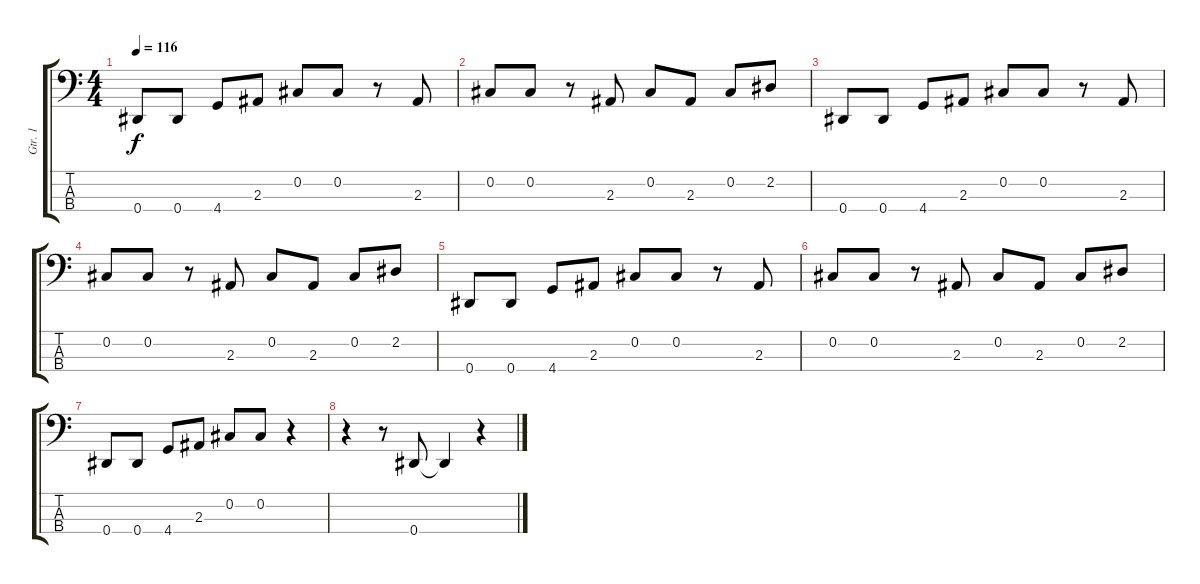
\track ("Gtr. 1" "Gtr. 1") {instrument electricbassfinger}
\staff {score tabs}
\tuning (Gb2 Db2 Ab1 Eb1) {hide}
\ts (4 4)
\tempo 116
\clef f4
\ks c
0.4.8{dy f} 0.4.8 4.4.8 2.3.8 0.2.8 0.2.8 r.8 2.3.8 |
0.2.8 0.2.8 r.8 2.3.8 0.2.8 2.3.8 0.2.8 2.2.8 |
0.4.8 0.4.8 4.4.8 2.3.8 0.2.8 0.2.8 r.8 2.3.8 |
0.2.8 0.2.8 r.8 2.3.8 0.2.8 2.3.8 0.2.8 2.2.8 |
0.4.8 0.4.8 4.4.8 2.3.8 0.2.8 0.2.8 r.8 2.3.8 |
0.2.8 0.2.8 r.8 2.3.8 0.2.8 2.3.8 0.2.8 2.2.8 |
0.4.8 0.4.8 4.4.8 2.3.8 0.2.8 0.2.8 r.4 |
r.4 r.8 0.4.8 0.4{t}.4 r.4
